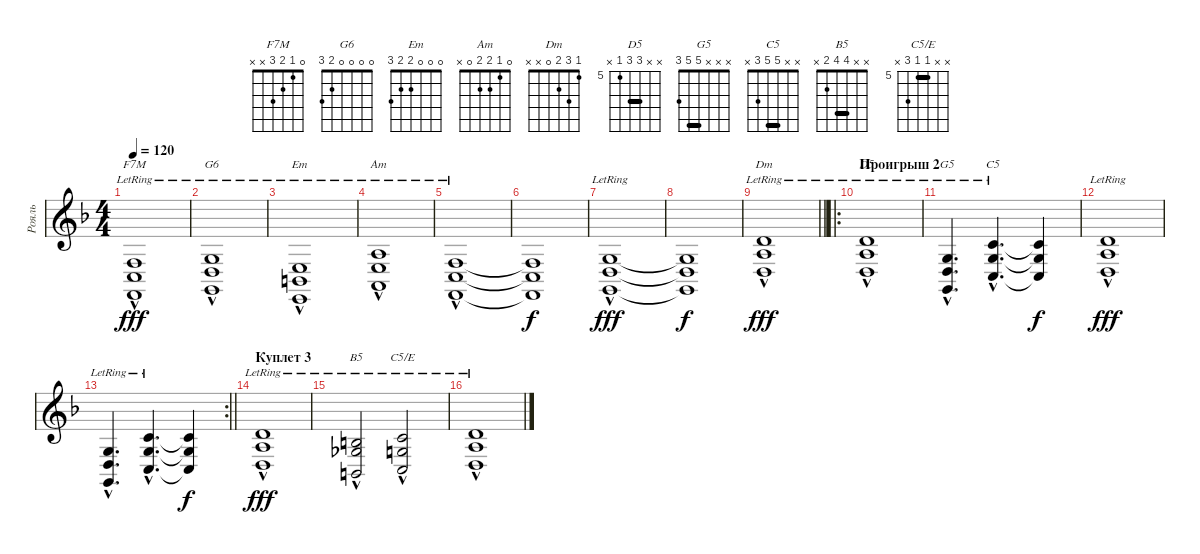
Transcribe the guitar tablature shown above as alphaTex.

\track ("Рояль" "Рояль") {instrument acousticgrandpiano}
\staff {score}
\tuning (E4 B3 G3 D3 A2 E2) {hide}
\chord ("F7M" 0 1 2 3 x x)
\chord ("G6" 0 0 0 0 2 3)
\chord ("Em" 0 0 0 2 2 3)
\chord ("Am" 0 1 2 2 0 x)
\chord ("Dm" 1 3 2 0 x x)
\chord ("D5" x x 7 7 5 x) {firstfret 5 barre 7}
\chord ("G5" x x x 5 5 3) {barre 5}
\chord ("C5" x x 5 5 3 x) {barre 5}
\chord ("B5" x x 4 4 2 x) {barre 4}
\chord ("C5/E" x x 5 5 7 x) {firstfret 5 barre 5}
\ts (4 4)
\tempo 120
\clef g2
\ks f
(3.4{hac lr} 3.5{hac lr} 1.6{hac lr}).1{ch "F7M" dy fff} |
(5.4{hac lr} 5.5{hac lr} 3.6{hac lr}).1{ch "G6"} |
(2.4{hac lr} 2.5{hac lr} 0.6{hac lr}).1{ch "Em"} |
(2.3{hac lr} 2.4{hac lr} 0.5{hac lr}).1{ch "Am"} |
(3.4{hac lr} 3.5{hac lr} 1.6{hac lr}).1 |
(3.4{t} 3.5{t} 1.6{t}).1{dy f} |
(5.4{hac lr} 5.5{hac lr} 3.6{hac lr}).1{dy fff} |
(5.4{t} 5.5{t} 3.6{t}).1{dy f} |
\barLineRight lightlight
(7.3{hac lr} 7.4{hac lr} 5.5{hac lr}).1{ch "Dm" dy fff} |
\ro
\section ("" "Проигрыш 2")
(7.3{hac lr} 7.4{hac lr} 5.5{hac lr}).1{ch "D5"} |
(5.4{hac lr} 5.5{hac lr} 3.6{hac lr}).4{d ch "G5"} (5.3{hac lr} 5.4{hac lr} 3.5{hac lr}).4{d ch "C5"} (5.3{t} 5.4{t} 3.5{t}).4{dy f} |
(7.3{hac lr} 7.4{hac lr} 5.5{hac lr}).1{dy fff} |
\rc 2
\barLineRight lightlight
(5.4{hac lr} 5.5{hac lr} 3.6{hac lr}).4{d} (5.3{hac lr} 5.4{hac lr} 3.5{hac lr}).4{d} (5.3{t} 5.4{t} 3.5{t}).4{dy f} |
\section ("" "Куплет 3")
(7.3{hac lr} 7.4{hac lr} 5.5{hac lr}).1{dy fff} |
(4.3{hac lr} 4.4{hac lr} 2.5{hac lr}).2{ch "B5"} (5.3{hac lr} 5.4{hac lr} 3.5{hac lr}).2{ch "C5/E"} |
(7.3{hac lr} 7.4{hac lr} 5.5{hac lr}).1
